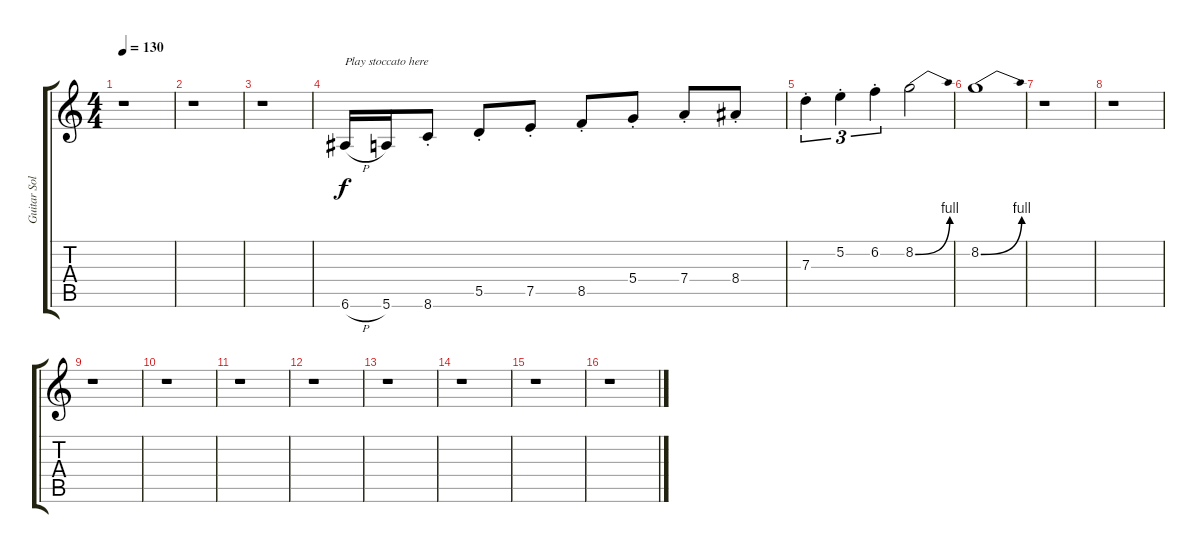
\track ("Guitar Solo" "Guitar Sol") {instrument overdrivenguitar}
\staff {score tabs}
\tuning (E4 B3 G3 D3 A2 E2) {hide}
\ts (4 4)
\tempo 130
\clef g2
\ks c
r.1{dy f} |
r.1 |
r.1 |
6.6{h}.16{txt "Play stoccato here"} 5.6.16 8.6{st}.8 5.5{st}.8 7.5{st}.8 8.5{st}.8 5.4{st}.8 7.4{st}.8 8.4{st}.8 |
7.3{st}.4{tu (3 2)} 5.2{st}.4{tu (3 2)} 6.2{st}.4{tu (3 2)} 8.2{be (bend 0 0 60 4)}.2 |
8.2{be (bend 0 0 60 4)}.1 |
r.1 |
r.1 |
r.1 |
r.1 |
r.1 |
r.1 |
r.1 |
r.1 |
r.1 |
r.1
